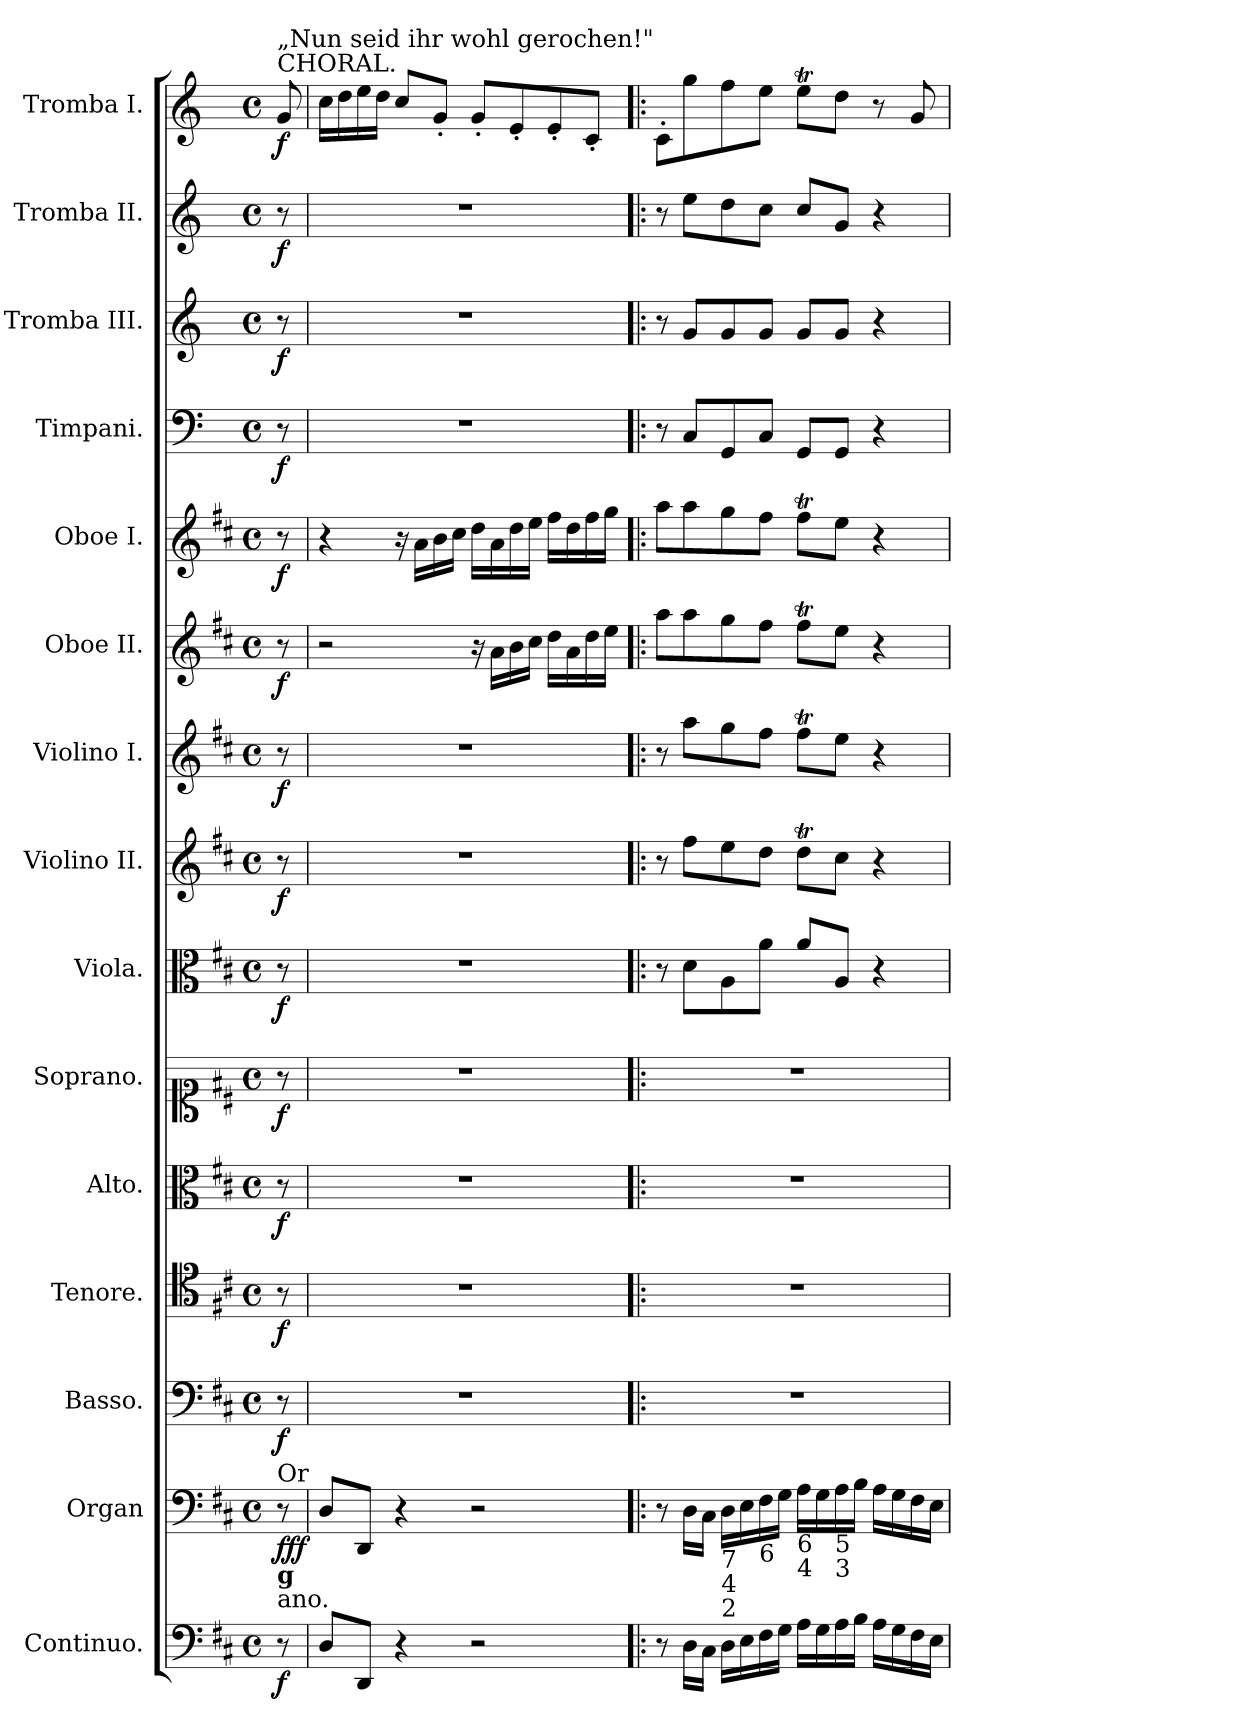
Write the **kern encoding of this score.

**kern	**dynam	**kern	**dynam	**kern	**dynam	**kern	**dynam	**kern	**dynam	**kern	**dynam	**kern	**dynam	**kern	**dynam	**kern	**dynam	**kern	**dynam	**kern	**dynam	**kern	**dynam	**kern	**dynam	**kern	**dynam	**kern	**dynam
*part15	*part15	*part14	*part14	*part13	*part13	*part12	*part12	*part11	*part11	*part10	*part10	*part9	*part9	*part8	*part8	*part7	*part7	*part6	*part6	*part5	*part5	*part4	*part4	*part3	*part3	*part2	*part2	*part1	*part1
*staff15	*staff15	*staff14	*staff14	*staff13	*staff13	*staff12	*staff12	*staff11	*staff11	*staff10	*staff10	*staff9	*staff9	*staff8	*staff8	*staff7	*staff7	*staff6	*staff6	*staff5	*staff5	*staff4	*staff4	*staff3	*staff3	*staff2	*staff2	*staff1	*staff1
*I"Continuo.	*	*I"Organ	*	*I"Basso.	*	*I"Tenore.	*	*I"Alto.	*	*I"Soprano.	*	*I"Viola.	*	*I"Violino II.	*	*I"Violino I.	*	*I"Oboe II.	*	*I"Oboe I.	*	*I"Timpani.	*	*I"Tromba III.	*	*I"Tromba II.	*	*I"Tromba I.	*
*	*	*	*	*	*	*	*	*	*	*	*	*	*	*	*	*	*	*I'Ob	*	*I'Ob	*	*I'Timp	*	*	*	*	*	*	*
*clefF4	*	*clefF4	*	*clefF4	*	*clefC4	*	*clefC3	*	*clefC1	*	*clefC3	*	*clefG2	*	*clefG2	*	*clefG2	*	*clefG2	*	*clefF4	*	*clefG2	*	*clefG2	*	*clefG2	*
*	*	*	*	*	*	*	*	*	*	*	*	*	*	*	*	*	*	*	*	*	*	*	*	*ITrd-1c-2	*	*ITrd-1c-2	*	*ITrd-1c-2	*
*k[f#c#]	*	*k[f#c#]	*	*k[f#c#]	*	*k[f#c#]	*	*k[f#c#]	*	*k[f#c#]	*	*k[f#c#]	*	*k[f#c#]	*	*k[f#c#]	*	*k[f#c#]	*	*k[f#c#]	*	*k[]	*	*k[f#c#]	*	*k[f#c#]	*	*k[f#c#]	*
*M4/4	*	*M4/4	*	*M4/4	*	*M4/4	*	*M4/4	*	*M4/4	*	*M4/4	*	*M4/4	*	*M4/4	*	*M4/4	*	*M4/4	*	*M4/4	*	*M4/4	*	*M4/4	*	*M4/4	*
*met(c)	*	*met(c)	*	*met(c)	*	*met(c)	*	*met(c)	*	*met(c)	*	*met(c)	*	*met(c)	*	*met(c)	*	*met(c)	*	*met(c)	*	*met(c)	*	*met(c)	*	*met(c)	*	*met(c)	*
*MM90	*	*MM90	*	*MM90	*	*MM90	*	*MM90	*	*MM90	*	*MM90	*	*MM90	*	*MM90	*	*MM90	*	*MM90	*	*MM90	*	*MM90	*	*MM90	*	*MM90	*
=1	=1	=1	=1	=1	=1	=1	=1	=1	=1	=1	=1	=1	=1	=1	=1	=1	=1	=1	=1	=1	=1	=1	=1	=1	=1	=1	=1	=1	=1
!	!	!	!	!	!	!	!	!	!	!	!	!	!	!	!	!	!	!	!	!	!	!	!	!	!	!	!	!LO:TX:a:t=CHORAL.	!
!	!	!	!	!	!	!	!	!	!	!	!	!	!	!	!	!	!	!	!	!	!	!	!	!	!	!	!	!LO:TX:a:t=„Nun  seid  ihr  wohl  gerochen!"	!
!	!	!LO:TX:a:t=Or	!	!	!	!	!	!	!	!	!	!	!	!	!	!	!	!	!	!	!	!	!	!	!	!	!	!	!
!	!	!LO:TX:b:B:t=g	!	!	!	!	!	!	!	!	!	!	!	!	!	!	!	!	!	!	!	!	!	!	!	!	!	!	!
!	!	!LO:TX:b:t=ano.	!	!	!	!	!	!	!	!	!	!	!	!	!	!	!	!	!	!	!	!	!	!	!	!	!	!	!
!	!LO:DY:b	!	!LO:DY:b	!	!LO:DY:b	!	!LO:DY:b	!	!LO:DY:b	!	!LO:DY:b	!	!LO:DY:b	!	!LO:DY:b	!	!LO:DY:b	!	!LO:DY:b	!	!LO:DY:b	!	!LO:DY:b	!	!LO:DY:b	!	!LO:DY:b	!	!LO:DY:b
8r	f	8r	fff	8r	f	8r	f	8r	f	8r	f	8r	f	8r	f	8r	f	8r	f	8r	f	8r	f	8r	f	8r	f	8a/	f
=2	=2	=2	=2	=2	=2	=2	=2	=2	=2	=2	=2	=2	=2	=2	=2	=2	=2	=2	=2	=2	=2	=2	=2	=2	=2	=2	=2	=2	=2
8D/L	.	8D/L	.	1r	.	1r	.	1r	.	1r	.	1r	.	1r	.	1r	.	2r	.	4r	.	1r	.	1r	.	1r	.	16dd\LL	.
.	.	.	.	.	.	.	.	.	.	.	.	.	.	.	.	.	.	.	.	.	.	.	.	.	.	.	.	16ee\	.
8DD/J	.	8DD/J	.	.	.	.	.	.	.	.	.	.	.	.	.	.	.	.	.	.	.	.	.	.	.	.	.	16ff#\	.
.	.	.	.	.	.	.	.	.	.	.	.	.	.	.	.	.	.	.	.	.	.	.	.	.	.	.	.	16ee\JJ	.
4r	.	4r	.	.	.	.	.	.	.	.	.	.	.	.	.	.	.	.	.	16r	.	.	.	.	.	.	.	8dd/L	.
.	.	.	.	.	.	.	.	.	.	.	.	.	.	.	.	.	.	.	.	16a\LL	.	.	.	.	.	.	.	.	.
.	.	.	.	.	.	.	.	.	.	.	.	.	.	.	.	.	.	.	.	16b\	.	.	.	.	.	.	.	8a'/J	.
.	.	.	.	.	.	.	.	.	.	.	.	.	.	.	.	.	.	.	.	16cc#\JJ	.	.	.	.	.	.	.	.	.
2r	.	2r	.	.	.	.	.	.	.	.	.	.	.	.	.	.	.	16r	.	16dd\LL	.	.	.	.	.	.	.	8a'/L	.
.	.	.	.	.	.	.	.	.	.	.	.	.	.	.	.	.	.	16a\LL	.	16a\	.	.	.	.	.	.	.	.	.
.	.	.	.	.	.	.	.	.	.	.	.	.	.	.	.	.	.	16b\	.	16dd\	.	.	.	.	.	.	.	8f#'/	.
.	.	.	.	.	.	.	.	.	.	.	.	.	.	.	.	.	.	16cc#\JJ	.	16ee\JJ	.	.	.	.	.	.	.	.	.
.	.	.	.	.	.	.	.	.	.	.	.	.	.	.	.	.	.	16dd\LL	.	16ff#\LL	.	.	.	.	.	.	.	8f#'/	.
.	.	.	.	.	.	.	.	.	.	.	.	.	.	.	.	.	.	16a\	.	16dd\	.	.	.	.	.	.	.	.	.
.	.	.	.	.	.	.	.	.	.	.	.	.	.	.	.	.	.	16dd\	.	16ff#\	.	.	.	.	.	.	.	8d'/J	.
.	.	.	.	.	.	.	.	.	.	.	.	.	.	.	.	.	.	16ee\JJ	.	16gg\JJ	.	.	.	.	.	.	.	.	.
=3!|:	=3!|:	=3!|:	=3!|:	=3!|:	=3!|:	=3!|:	=3!|:	=3!|:	=3!|:	=3!|:	=3!|:	=3!|:	=3!|:	=3!|:	=3!|:	=3!|:	=3!|:	=3!|:	=3!|:	=3!|:	=3!|:	=3!|:	=3!|:	=3!|:	=3!|:	=3!|:	=3!|:	=3!|:	=3!|:
8r	.	8r	.	1r	.	1r	.	1r	.	1r	.	8r	.	8r	.	8r	.	8aa\L	.	8aa\L	.	8r	.	8r	.	8r	.	8d'/L	.
16D\LL	.	16D\LL	.	.	.	.	.	.	.	.	.	8d\L	.	8ff#\L	.	8aa\L	.	8aa\	.	8aa\	.	8C/L	.	8a/L	.	8ff#\L	.	8aa\	.
16C#\JJ	.	16C#\JJ	.	.	.	.	.	.	.	.	.	.	.	.	.	.	.	.	.	.	.	.	.	.	.	.	.	.	.
!	!	!LO:TX:b:t=7	!	!	!	!	!	!	!	!	!	!	!	!	!	!	!	!	!	!	!	!	!	!	!	!	!	!	!
!	!	!LO:TX:b:t=4	!	!	!	!	!	!	!	!	!	!	!	!	!	!	!	!	!	!	!	!	!	!	!	!	!	!	!
!	!	!LO:TX:b:t=2	!	!	!	!	!	!	!	!	!	!	!	!	!	!	!	!	!	!	!	!	!	!	!	!	!	!	!
16D\LL	.	16D\LL	.	.	.	.	.	.	.	.	.	8A\	.	8ee\	.	8gg\	.	8gg\	.	8gg\	.	8GG/	.	8a/	.	8ee\	.	8gg\	.
16E\	.	16E\	.	.	.	.	.	.	.	.	.	.	.	.	.	.	.	.	.	.	.	.	.	.	.	.	.	.	.
!	!	!LO:TX:b:t=6	!	!	!	!	!	!	!	!	!	!	!	!	!	!	!	!	!	!	!	!	!	!	!	!	!	!	!
16F#\	.	16F#\	.	.	.	.	.	.	.	.	.	8a\J	.	8dd\J	.	8ff#\J	.	8ff#\J	.	8ff#\J	.	8C/J	.	8a/J	.	8dd\J	.	8ff#\J	.
16G\JJ	.	16G\JJ	.	.	.	.	.	.	.	.	.	.	.	.	.	.	.	.	.	.	.	.	.	.	.	.	.	.	.
!	!	!LO:TX:b:t=6	!	!	!	!	!	!	!	!	!	!	!	!	!	!	!	!	!	!	!	!	!	!	!	!	!	!	!
!	!	!LO:TX:b:t=4	!	!	!	!	!	!	!	!	!	!	!	!	!	!	!	!	!	!	!	!	!	!	!	!	!	!	!
16A\LL	.	16A\LL	.	.	.	.	.	.	.	.	.	8a\L	.	8ddT\L	.	8ff#t\L	.	8ff#t\L	.	8ff#t\L	.	8GG/L	.	8a/L	.	8dd/L	.	8ff#t<\L	.
16G\	.	16G\	.	.	.	.	.	.	.	.	.	.	.	.	.	.	.	.	.	.	.	.	.	.	.	.	.	.	.
!	!	!LO:TX:b:t=5	!	!	!	!	!	!	!	!	!	!	!	!	!	!	!	!	!	!	!	!	!	!	!	!	!	!	!
!	!	!LO:TX:b:t=3	!	!	!	!	!	!	!	!	!	!	!	!	!	!	!	!	!	!	!	!	!	!	!	!	!	!	!
16A\	.	16A\	.	.	.	.	.	.	.	.	.	8A/J	.	8cc#\J	.	8ee\J	.	8ee\J	.	8ee\J	.	8GG/J	.	8a/J	.	8a/J	.	8ee\J	.
16B\JJ	.	16B\JJ	.	.	.	.	.	.	.	.	.	.	.	.	.	.	.	.	.	.	.	.	.	.	.	.	.	.	.
16A\LL	.	16A\LL	.	.	.	.	.	.	.	.	.	4r	.	4r	.	4r	.	4r	.	4r	.	4r	.	4r	.	4r	.	8r	.
16G\	.	16G\	.	.	.	.	.	.	.	.	.	.	.	.	.	.	.	.	.	.	.	.	.	.	.	.	.	.	.
16F#\	.	16F#\	.	.	.	.	.	.	.	.	.	.	.	.	.	.	.	.	.	.	.	.	.	.	.	.	.	8a/	.
16E\JJ	.	16E\JJ	.	.	.	.	.	.	.	.	.	.	.	.	.	.	.	.	.	.	.	.	.	.	.	.	.	.	.
=	=	=	=	=	=	=	=	=	=	=	=	=	=	=	=	=	=	=	=	=	=	=	=	=	=	=	=	=	=
*-	*-	*-	*-	*-	*-	*-	*-	*-	*-	*-	*-	*-	*-	*-	*-	*-	*-	*-	*-	*-	*-	*-	*-	*-	*-	*-	*-	*-	*-
